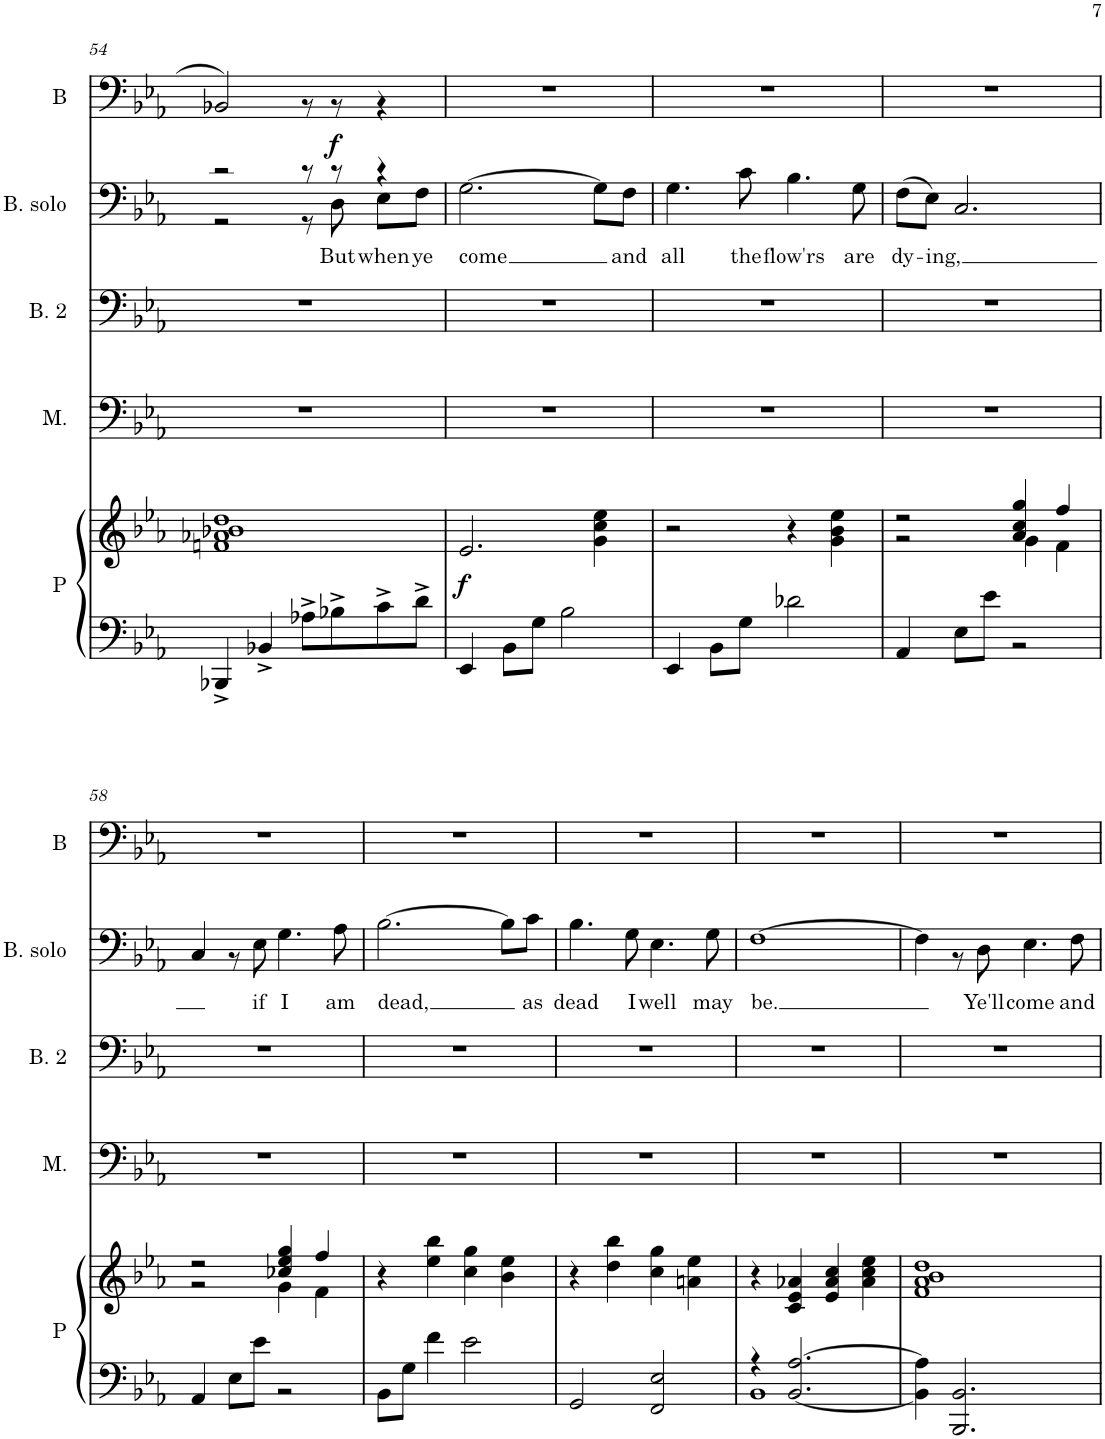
**kern	**kern	**dynam	**kern	**kern	**kern	**text	**dynam	**kern
*part5	*part5	*part5	*part4	*part3	*part2	*part2	*part2	*part1
*staff6	*staff5	*staff5/6	*staff4	*staff3	*staff2	*staff2	*staff2	*staff1
*I"Piano	*	*	*I"Men	*I"Bass 2	*I"Bass solo	*	*	*I"Bass
*I'P	*	*	*I'M.	*I'B. 2	*I'B. solo	*	*	*I'B
!!LO:PB:g=z
*clefF4	*clefG2	*	*clefF4	*clefF4	*clefF4	*	*	*clefF4
*k[b-e-a-]	*k[b-e-a-]	*	*k[b-e-a-]	*k[b-e-a-]	*k[b-e-a-]	*	*	*k[b-e-a-]
*M4/4	*M4/4	*	*M4/4	*M4/4	*M4/4	*	*	*M4/4
=54	=54	=54	=54	=54	=54	=54	=54	=54
*^	*	*	*	*	*^	*	*	*^
1ryy	4BBB-X^</	1fn 1a-X 1b-X 1dd	.	1r	1r	2r	2r	.	.	1ryy	2BB-X/
.	4BB-X^</	.	.	.	.	.	.	.	.	.	.
.	8A-X^>\L	.	.	.	.	8r	8r	.	.	.	8r
!	!	!	!	!	!	!	!	!LO:LY:b	!LO:DY:a	!	!
.	8B-X^>\	.	.	.	.	8r	8D\	But	f	.	8r
!	!	!	!	!	!	!	!	!LO:LY:b	!	!	!
.	8c^>\	.	.	.	.	4r	8E-\L	when	.	.	4r
!	!	!	!	!	!	!	!	!LO:LY:b	!	!	!
.	8d^>\J	.	.	.	.	.	8F\J	ye	.	.	.
*	*	*	*	*	*	*	*	*	*	*v	*v
=55	=55	=55	=55	=55	=55	=55	=55	=55	=55	=55
!	!	!	!LO:DY:b	!	!	!	!	!LO:LY:b	!	!
1ryy	4EE-/	2.e-/	f	1r	1r	1ryy	[>2.G\	come	.	1r
.	8BB-\L	.	.	.	.	.	.	.	.	.
.	8G\J	.	.	.	.	.	.	.	.	.
.	2B-\	.	.	.	.	.	.	.	.	.
.	.	4g\ 4cc\ 4ee-\	.	.	.	.	8G\L]	.	.	.
!	!	!	!	!	!	!	!	!LO:LY:b	!	!
.	.	.	.	.	.	.	8F\J	and	.	.
=56	=56	=56	=56	=56	=56	=56	=56	=56	=56	=56
!	!	!	!	!	!	!	!	!LO:LY:b	!	!
1ryy	4EE-/	2r	.	1r	1r	1ryy	4.G\	all	.	1r
.	8BB-\L	.	.	.	.	.	.	.	.	.
!	!	!	!	!	!	!	!	!LO:LY:b	!	!
.	8G\J	.	.	.	.	.	8c\	the	.	.
!	!	!	!	!	!	!	!	!LO:LY:b	!	!
.	2d-X\	4r	.	.	.	.	4.B-\	flow'rs	.	.
.	.	4g\ 4b-\ 4ee-\	.	.	.	.	.	.	.	.
!	!	!	!	!	!	!	!	!LO:LY:b	!	!
.	.	.	.	.	.	.	8G\	are	.	.
=57	=57	=57	=57	=57	=57	=57	=57	=57	=57	=57
*	*	*^	*	*	*	*	*	*	*	*
!	!	!	!	!	!	!	!	!	!LO:LY:b	!	!
1ryy	4AA-/	2r	2r	.	1r	1r	1ryy	(>8F\L	dy-	.	1r
!	!	!	!	!	!	!	!	!	!LO:LY:b	!	!
.	.	.	.	.	.	.	.	8E-\J)	-ing,	.	.
.	8E-\L	.	.	.	.	.	.	2.C/	.	.	.
.	8e-\J	.	.	.	.	.	.	.	.	.	.
.	2r	4a-/ 4cc/ 4gg/	4g\	.	.	.	.	.	.	.	.
.	.	4ff/	4f\	.	.	.	.	.	.	.	.
!!LO:LB:g=z
=58	=58	=58	=58	=58	=58	=58	=58	=58	=58	=58	=58
1ryy	4AA-/	2r	2r	.	1r	1r	1ryy	4C/	.	.	1r
.	8E-\L	.	.	.	.	.	.	8r	.	.	.
!	!	!	!	!	!	!	!	!	!LO:LY:b	!	!
.	8e-\J	.	.	.	.	.	.	8E-\	if	.	.
!	!	!	!	!	!	!	!	!	!LO:LY:b	!	!
.	2r	4cc-X/ 4ee-/ 4gg/	4g\	.	.	.	.	4.G\	I	.	.
.	.	4ff/	4f\	.	.	.	.	.	.	.	.
!	!	!	!	!	!	!	!	!	!LO:LY:b	!	!
.	.	.	.	.	.	.	.	8A-\	am	.	.
*	*	*v	*v	*	*	*	*	*	*	*	*
=59	=59	=59	=59	=59	=59	=59	=59	=59	=59	=59
!	!	!	!	!	!	!	!	!LO:LY:b	!	!
1ryy	8BB-\L	4r	.	1r	1r	1ryy	[>2.B-\	dead,	.	1r
.	8G\J	.	.	.	.	.	.	.	.	.
.	4f\	4ee-\ 4bb-\	.	.	.	.	.	.	.	.
.	2e-\	4cc\ 4gg\	.	.	.	.	.	.	.	.
.	.	4b-\ 4ee-\	.	.	.	.	8B-\L]	.	.	.
!	!	!	!	!	!	!	!	!LO:LY:b	!	!
.	.	.	.	.	.	.	8c\J	as	.	.
=60	=60	=60	=60	=60	=60	=60	=60	=60	=60	=60
!	!	!	!	!	!	!	!	!LO:LY:b	!	!
1ryy	2GG/	4r	.	1r	1r	1ryy	4.B-\	dead	.	1r
.	.	4dd\ 4bb-\	.	.	.	.	.	.	.	.
!	!	!	!	!	!	!	!	!LO:LY:b	!	!
.	.	.	.	.	.	.	8G\	I	.	.
!	!	!	!	!	!	!	!	!LO:LY:b	!	!
.	2FF/ 2E-/	4cc\ 4gg\	.	.	.	.	4.E-\	well	.	.
.	.	4an\ 4ee-\	.	.	.	.	.	.	.	.
!	!	!	!	!	!	!	!	!LO:LY:b	!	!
.	.	.	.	.	.	.	8G\	may	.	.
=61	=61	=61	=61	=61	=61	=61	=61	=61	=61	=61
!	!	!	!	!	!	!	!	!LO:LY:b	!	!
4r	1BB-	4r	.	1r	1r	1ryy	[>1F	be.	.	1r
[<2.BB-/ [>2.A-/	.	4c/ 4e-/ 4a-X/	.	.	.	.	.	.	.	.
.	.	4e-/ 4a-/ 4cc/	.	.	.	.	.	.	.	.
.	.	4a-\ 4cc\ 4ee-\	.	.	.	.	.	.	.	.
*v	*v	*	*	*	*	*	*	*	*	*
=62	=62	=62	=62	=62	=62	=62	=62	=62	=62
4BB-\] 4A-\]	1f 1a- 1b- 1dd	.	1r	1r	1ryy	4F\]	.	.	1r
2.BBB-/ 2.BB-/	.	.	.	.	.	8r	.	.	.
!	!	!	!	!	!	!	!LO:LY:b	!	!
.	.	.	.	.	.	8D\	Ye'll	.	.
!	!	!	!	!	!	!	!LO:LY:b	!	!
.	.	.	.	.	.	4.E-\	come	.	.
!	!	!	!	!	!	!	!LO:LY:b	!	!
.	.	.	.	.	.	8F\	and	.	.
*	*	*	*	*	*v	*v	*	*	*
=	=	=	=	=	=	=	=	=
*-	*-	*-	*-	*-	*-	*-	*-	*-
